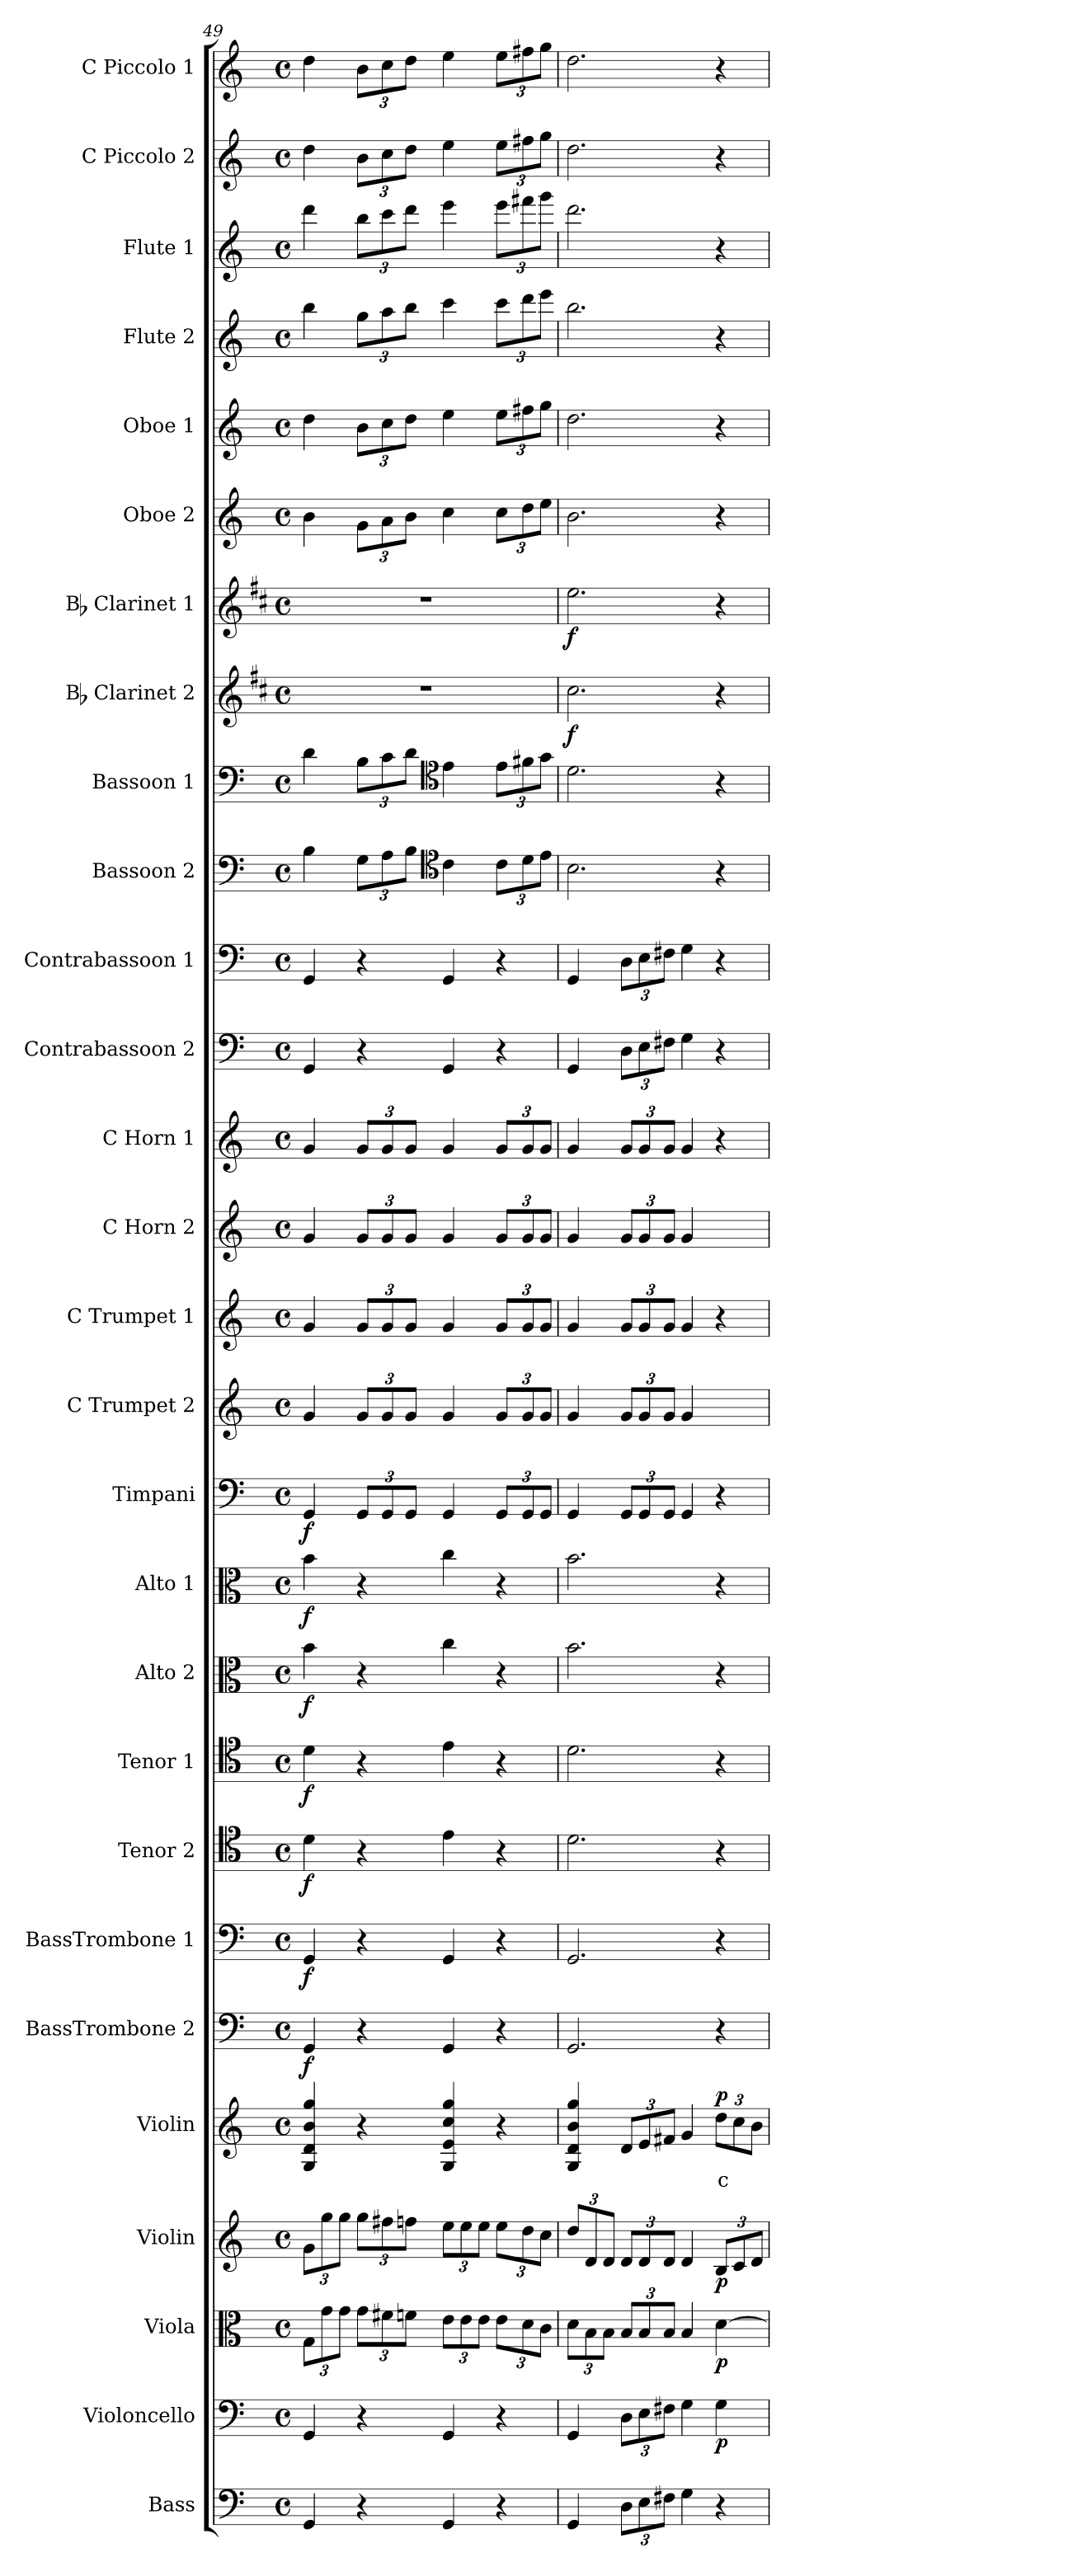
**kern	**kern	**dynam	**kern	**dynam	**kern	**dynam	**kern	**text	**dynam	**kern	**dynam	**kern	**dynam	**kern	**dynam	**kern	**dynam	**kern	**dynam	**kern	**dynam	**kern	**dynam	**kern	**kern	**kern	**kern	**kern	**kern	**kern	**kern	**kern	**dynam	**kern	**dynam	**kern	**kern	**kern	**kern	**kern	**kern
*part28	*part27	*part27	*part26	*part26	*part25	*part25	*part24	*part24	*part24	*part23	*part23	*part22	*part22	*part21	*part21	*part20	*part20	*part19	*part19	*part18	*part18	*part17	*part17	*part16	*part15	*part14	*part13	*part12	*part11	*part10	*part9	*part8	*part8	*part7	*part7	*part6	*part5	*part4	*part3	*part2	*part1
*staff28	*staff27	*staff27	*staff26	*staff26	*staff25	*staff25	*staff24	*staff24	*staff24	*staff23	*staff23	*staff22	*staff22	*staff21	*staff21	*staff20	*staff20	*staff19	*staff19	*staff18	*staff18	*staff17	*staff17	*staff16	*staff15	*staff14	*staff13	*staff12	*staff11	*staff10	*staff9	*staff8	*staff8	*staff7	*staff7	*staff6	*staff5	*staff4	*staff3	*staff2	*staff1
*I"Bass	*I"Violoncello	*	*I"Viola	*	*I"Violin	*	*I"Violin	*	*	*I"BassTrombone 2	*	*I"BassTrombone 1	*	*I"Tenor 2	*	*I"Tenor 1	*	*I"Alto 2	*	*I"Alto 1	*	*I"Timpani	*	*I"C Trumpet 2	*I"C Trumpet 1	*I"C Horn 2	*I"C Horn 1	*I"Contrabassoon 2	*I"Contrabassoon 1	*I"Bassoon 2	*I"Bassoon 1	*I"Bb Clarinet 2	*	*I"Bb Clarinet 1	*	*I"Oboe 2	*I"Oboe 1	*I"Flute 2	*I"Flute 1	*I"C Piccolo 2	*I"C Piccolo 1
*I'B	*I'Vc	*	*I'Vla	*	*I'Vln	*	*I'Vln	*	*	*I'BTrb 2	*	*I'BTrb 1	*	*I'T 2	*	*I'T 1	*	*I'A 2	*	*I'A 1	*	*I'Timp	*	*I'Tpt 2	*I'Tpt 1	*I'Hn 2	*I'Hn 1	*I'C Bsn 2	*I'C Bsn 1	*I'Bsn 2	*I'Bsn 1	*I'Cl 2	*	*I'Cl 1	*	*I'Ob 2	*I'Ob 1	*I'Fl 2	*I'Fl 1	*I'Picc 2	*I'Picc 1
!!LO:PB:g=z
*clefF4	*clefF4	*	*clefC3	*	*clefG2	*	*clefG2	*	*	*clefF4	*	*clefF4	*	*clefC4	*	*clefC4	*	*clefC3	*	*clefC3	*	*clefF4	*	*clefG2	*clefG2	*clefG2	*clefG2	*clefF4	*clefF4	*clefF4	*clefF4	*clefG2	*	*clefG2	*	*clefG2	*clefG2	*clefG2	*clefG2	*clefG2	*clefG2
*ITrd7c12	*	*	*	*	*	*	*	*	*	*	*	*	*	*	*	*	*	*	*	*	*	*	*	*	*	*ITrd7c12	*ITrd7c12	*ITrd7c12	*ITrd7c12	*	*	*ITrd1c2	*	*ITrd1c2	*	*	*	*	*	*ITrd-7c-12	*ITrd-7c-12
*k[]	*k[]	*	*k[]	*	*k[]	*	*k[]	*	*	*k[]	*	*k[]	*	*k[]	*	*k[]	*	*k[]	*	*k[]	*	*k[]	*	*k[]	*k[]	*k[]	*k[]	*k[]	*k[]	*k[]	*k[]	*k[]	*	*k[]	*	*k[]	*k[]	*k[]	*k[]	*k[]	*k[]
*M4/4	*M4/4	*	*M4/4	*	*M4/4	*	*M4/4	*	*	*M4/4	*	*M4/4	*	*M4/4	*	*M4/4	*	*M4/4	*	*M4/4	*	*M4/4	*	*M4/4	*M4/4	*M4/4	*M4/4	*M4/4	*M4/4	*M4/4	*M4/4	*M4/4	*	*M4/4	*	*M4/4	*M4/4	*M4/4	*M4/4	*M4/4	*M4/4
*met(c)	*met(c)	*	*met(c)	*	*met(c)	*	*met(c)	*	*	*met(c)	*	*met(c)	*	*met(c)	*	*met(c)	*	*met(c)	*	*met(c)	*	*met(c)	*	*met(c)	*met(c)	*met(c)	*met(c)	*met(c)	*met(c)	*met(c)	*met(c)	*met(c)	*	*met(c)	*	*met(c)	*met(c)	*met(c)	*met(c)	*met(c)	*met(c)
*	*	*	*Xbrackettup	*	*Xbrackettup	*	*	*	*	*	*	*	*	*	*	*	*	*	*	*	*	*	*	*	*	*	*	*	*	*	*	*	*	*	*	*	*	*	*	*	*
=49	=49	=49	=49	=49	=49	=49	=49	=49	=49	=49	=49	=49	=49	=49	=49	=49	=49	=49	=49	=49	=49	=49	=49	=49	=49	=49	=49	=49	=49	=49	=49	=49	=49	=49	=49	=49	=49	=49	=49	=49	=49
!	!	!	!	!	!	!	!	!	!	!	!LO:DY:b	!	!LO:DY:b	!	!LO:DY:b	!	!LO:DY:b	!	!LO:DY:b	!	!LO:DY:b	!	!LO:DY:b	!	!	!	!	!	!	!	!	!	!	!	!	!	!	!	!	!	!
4GGG	4GG	.	12GL	.	12gL	.	4G/ 4d/ 4b/ 4gg/	.	.	4GG	f	4GG	f	4d	f	4d	f	4b	f	4b	f	4GG	f	4g	4g	4G	4G	4GGG	4GGG	4B\	4d\	1r	.	1r	.	4b\	4dd\	4bb\	4ddd\	4ddd	4ddd
.	.	.	12g	.	12gg	.	.	.	.	.	.	.	.	.	.	.	.	.	.	.	.	.	.	.	.	.	.	.	.	.	.	.	.	.	.	.	.	.	.	.	.
.	.	.	12gJ	.	12ggJ	.	.	.	.	.	.	.	.	.	.	.	.	.	.	.	.	.	.	.	.	.	.	.	.	.	.	.	.	.	.	.	.	.	.	.	.
*	*	*	*	*	*	*	*	*	*	*	*	*	*	*	*	*	*	*	*	*	*	*Xbrackettup	*	*Xbrackettup	*Xbrackettup	*Xbrackettup	*Xbrackettup	*	*	*Xbrackettup	*Xbrackettup	*	*	*	*	*Xbrackettup	*Xbrackettup	*Xbrackettup	*Xbrackettup	*Xbrackettup	*Xbrackettup
4r	4r	.	12gL	.	12ggL	.	4r	.	.	4r	.	4r	.	4r	.	4r	.	4r	.	4r	.	12GGL	.	12gL	12gL	12GL	12GL	4r	4r	12G\L	12B\L	.	.	.	.	12g\L	12b\L	12gg\L	12bb\L	12bbL	12bbL
.	.	.	12f#X	.	12ff#X	.	.	.	.	.	.	.	.	.	.	.	.	.	.	.	.	12GG	.	12g	12g	12G	12G	.	.	12A\	12c\	.	.	.	.	12a\	12cc\	12aa\	12ccc\	12ccc	12ccc
.	.	.	12fnJ	.	12ffnJ	.	.	.	.	.	.	.	.	.	.	.	.	.	.	.	.	12GGJ	.	12gJ	12gJ	12GJ	12GJ	.	.	12B\J	12d\J	.	.	.	.	12b\J	12dd\J	12bb\J	12ddd\J	12dddJ	12dddJ
*	*	*	*	*	*	*	*	*	*	*	*	*	*	*	*	*	*	*	*	*	*	*	*	*	*	*	*	*	*	*clefC4	*clefC4	*	*	*	*	*	*	*	*	*	*
4GGG	4GG	.	12eL	.	12eeL	.	4G/ 4e/ 4cc/ 4gg/	.	.	4GG	.	4GG	.	4e	.	4e	.	4cc	.	4cc	.	4GG	.	4g	4g	4G	4G	4GGG	4GGG	4c\	4e\	.	.	.	.	4cc\	4ee\	4ccc\	4eee\	4eee	4eee
.	.	.	12e	.	12ee	.	.	.	.	.	.	.	.	.	.	.	.	.	.	.	.	.	.	.	.	.	.	.	.	.	.	.	.	.	.	.	.	.	.	.	.
.	.	.	12eJ	.	12eeJ	.	.	.	.	.	.	.	.	.	.	.	.	.	.	.	.	.	.	.	.	.	.	.	.	.	.	.	.	.	.	.	.	.	.	.	.
4r	4r	.	12eL	.	12eeL	.	4r	.	.	4r	.	4r	.	4r	.	4r	.	4r	.	4r	.	12GGL	.	12gL	12gL	12GL	12GL	4r	4r	12c\L	12e\L	.	.	.	.	12cc\L	12ee\L	12ccc\L	12eee\L	12eeeL	12eeeL
.	.	.	12d	.	12dd	.	.	.	.	.	.	.	.	.	.	.	.	.	.	.	.	12GG	.	12g	12g	12G	12G	.	.	12d\	12f#X\	.	.	.	.	12dd\	12ff#X\	12ddd\	12fff#X\	12fff#X	12fff#X
.	.	.	12cJ	.	12ccJ	.	.	.	.	.	.	.	.	.	.	.	.	.	.	.	.	12GGJ	.	12gJ	12gJ	12GJ	12GJ	.	.	12e\J	12g\J	.	.	.	.	12ee\J	12gg\J	12eee\J	12ggg\J	12gggJ	12gggJ
=50	=50	=50	=50	=50	=50	=50	=50	=50	=50	=50	=50	=50	=50	=50	=50	=50	=50	=50	=50	=50	=50	=50	=50	=50	=50	=50	=50	=50	=50	=50	=50	=50	=50	=50	=50	=50	=50	=50	=50	=50	=50
!	!	!	!	!	!	!	!	!	!	!	!	!	!	!	!	!	!	!	!	!	!	!	!	!	!	!	!	!	!	!	!	!	!LO:DY:b	!	!LO:DY:b	!	!	!	!	!	!
4GGG	4GG	.	12dL	.	12ddL	.	4G/ 4d/ 4b/ 4gg/	.	.	2.GG	.	2.GG	.	2.d	.	2.d	.	2.b	.	2.b	.	4GG	.	4g	4g	4G	4G	4GGG	4GGG	2.B\	2.d\	2.b\	f	2.dd\	f	2.b\	2.dd\	2.bb\	2.ddd\	2.ddd	2.ddd
.	.	.	12B	.	12d	.	.	.	.	.	.	.	.	.	.	.	.	.	.	.	.	.	.	.	.	.	.	.	.	.	.	.	.	.	.	.	.	.	.	.	.
.	.	.	12BJ	.	12dJ	.	.	.	.	.	.	.	.	.	.	.	.	.	.	.	.	.	.	.	.	.	.	.	.	.	.	.	.	.	.	.	.	.	.	.	.
*Xbrackettup	*Xbrackettup	*	*	*	*	*	*Xbrackettup	*	*	*	*	*	*	*	*	*	*	*	*	*	*	*	*	*	*	*	*	*Xbrackettup	*Xbrackettup	*	*	*	*	*	*	*	*	*	*	*	*
12DDL	12DL	.	12BL	.	12dL	.	12dL	.	.	.	.	.	.	.	.	.	.	.	.	.	.	12GGL	.	12gL	12gL	12GL	12GL	12DDL	12DDL	.	.	.	.	.	.	.	.	.	.	.	.
12EE	12E	.	12B	.	12d	.	12e	.	.	.	.	.	.	.	.	.	.	.	.	.	.	12GG	.	12g	12g	12G	12G	12EE	12EE	.	.	.	.	.	.	.	.	.	.	.	.
12FF#XJ	12F#XJ	.	12BJ	.	12dJ	.	12f#XJ	.	.	.	.	.	.	.	.	.	.	.	.	.	.	12GGJ	.	12gJ	12gJ	12GJ	12GJ	12FF#XJ	12FF#XJ	.	.	.	.	.	.	.	.	.	.	.	.
4GG	4G	.	4B	.	4d	.	4g	.	.	.	.	.	.	.	.	.	.	.	.	.	.	4GG	.	4g	4g	4G	4G	4GG	4GG	.	.	.	.	.	.	.	.	.	.	.	.
!	!	!LO:DY:b	!	!LO:DY:b	!	!LO:DY:b	!	!LO:LY:b	!LO:DY:b	!	!	!	!	!	!	!	!	!	!	!	!	!	!	!	!	!	!	!	!	!	!	!	!	!	!	!	!	!	!	!	!
4r	4G	p	[4d	p	12BL	p	12ddL	c	p	4r	.	4r	.	4r	.	4r	.	4r	.	4r	.	4r	.	4ryy	4r	4ryy	4r	4r	4r	4r	4r	4r	.	4r	.	4r	4r	4r	4r	4r	4r
.	.	.	.	.	12c	.	12cc	.	.	.	.	.	.	.	.	.	.	.	.	.	.	.	.	.	.	.	.	.	.	.	.	.	.	.	.	.	.	.	.	.	.
.	.	.	.	.	12dJ	.	12bJ	.	.	.	.	.	.	.	.	.	.	.	.	.	.	.	.	.	.	.	.	.	.	.	.	.	.	.	.	.	.	.	.	.	.
=	=	=	=	=	=	=	=	=	=	=	=	=	=	=	=	=	=	=	=	=	=	=	=	=	=	=	=	=	=	=	=	=	=	=	=	=	=	=	=	=	=
*-	*-	*-	*-	*-	*-	*-	*-	*-	*-	*-	*-	*-	*-	*-	*-	*-	*-	*-	*-	*-	*-	*-	*-	*-	*-	*-	*-	*-	*-	*-	*-	*-	*-	*-	*-	*-	*-	*-	*-	*-	*-
